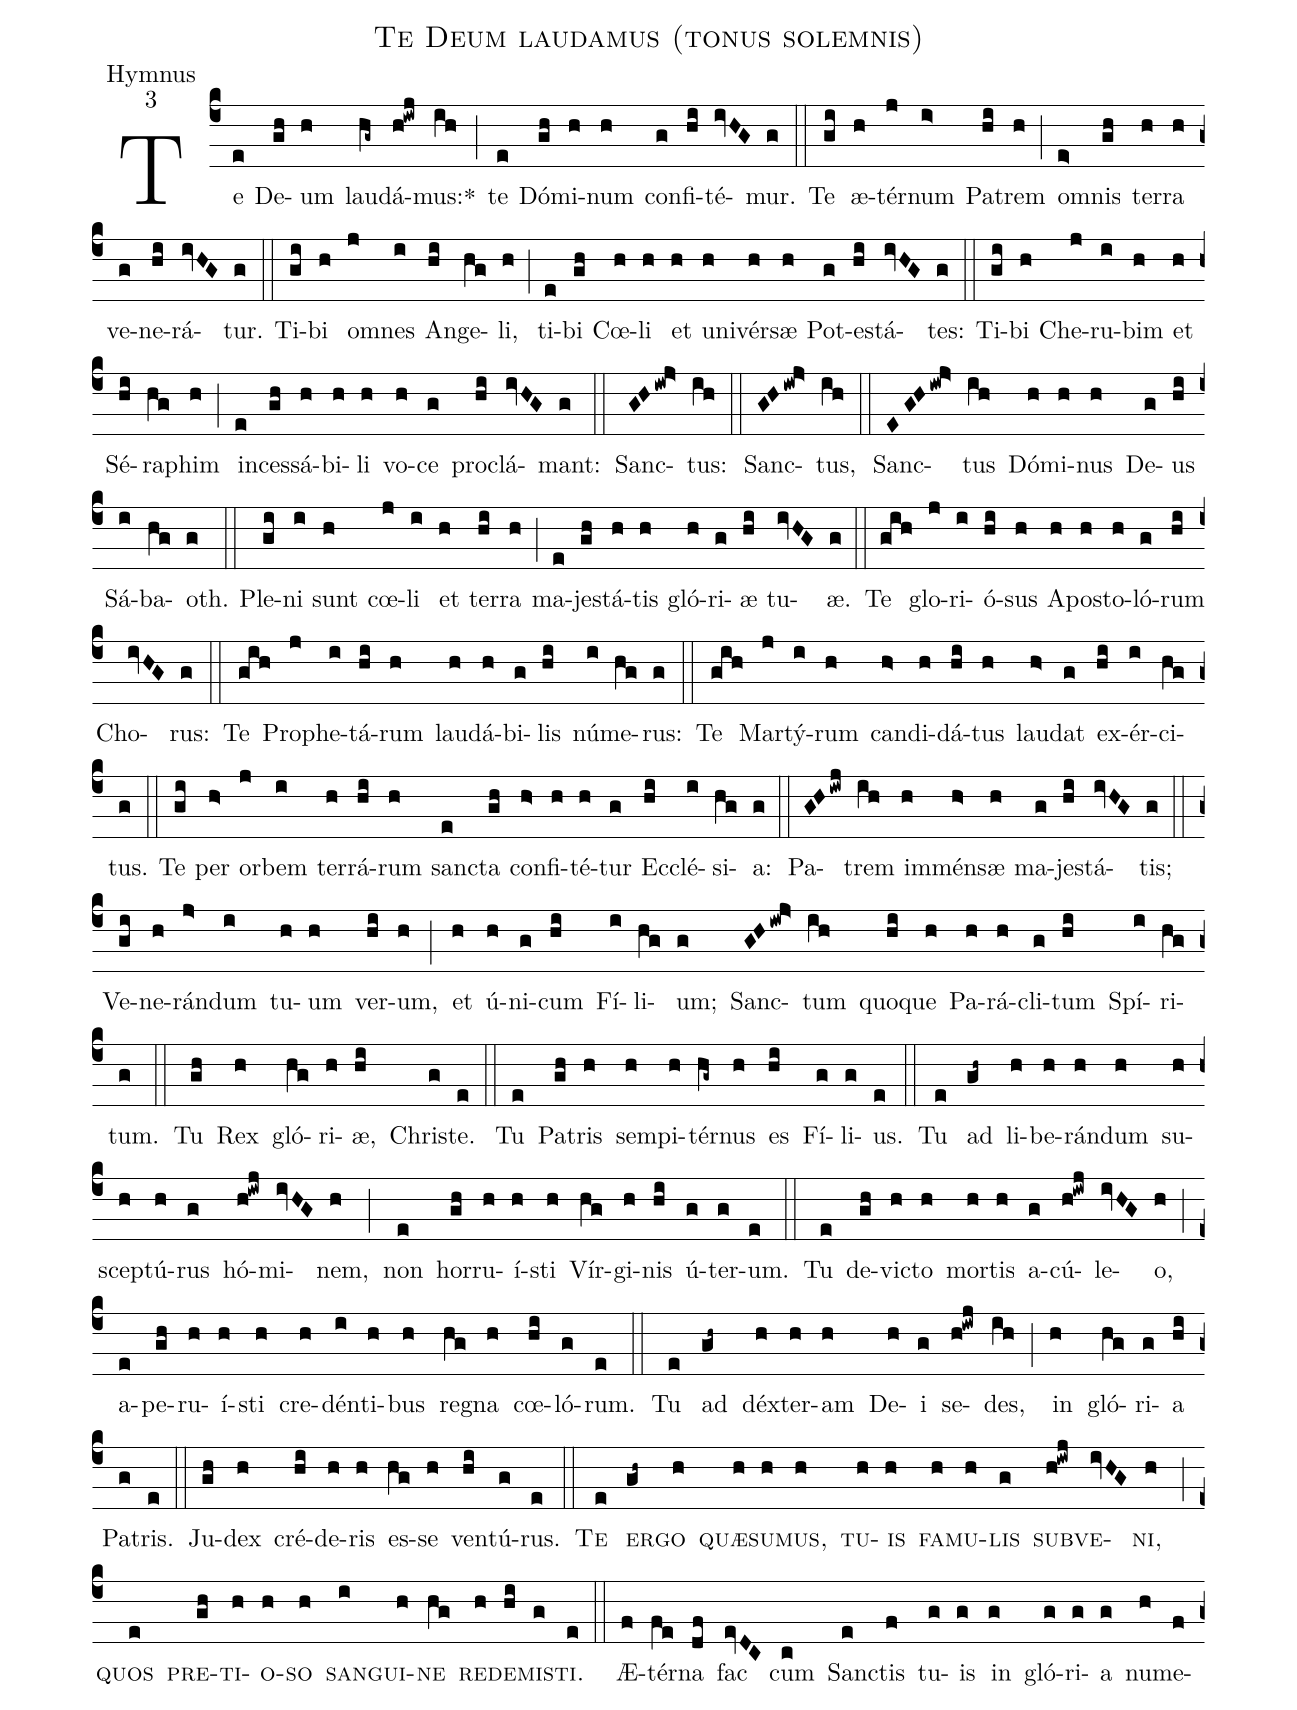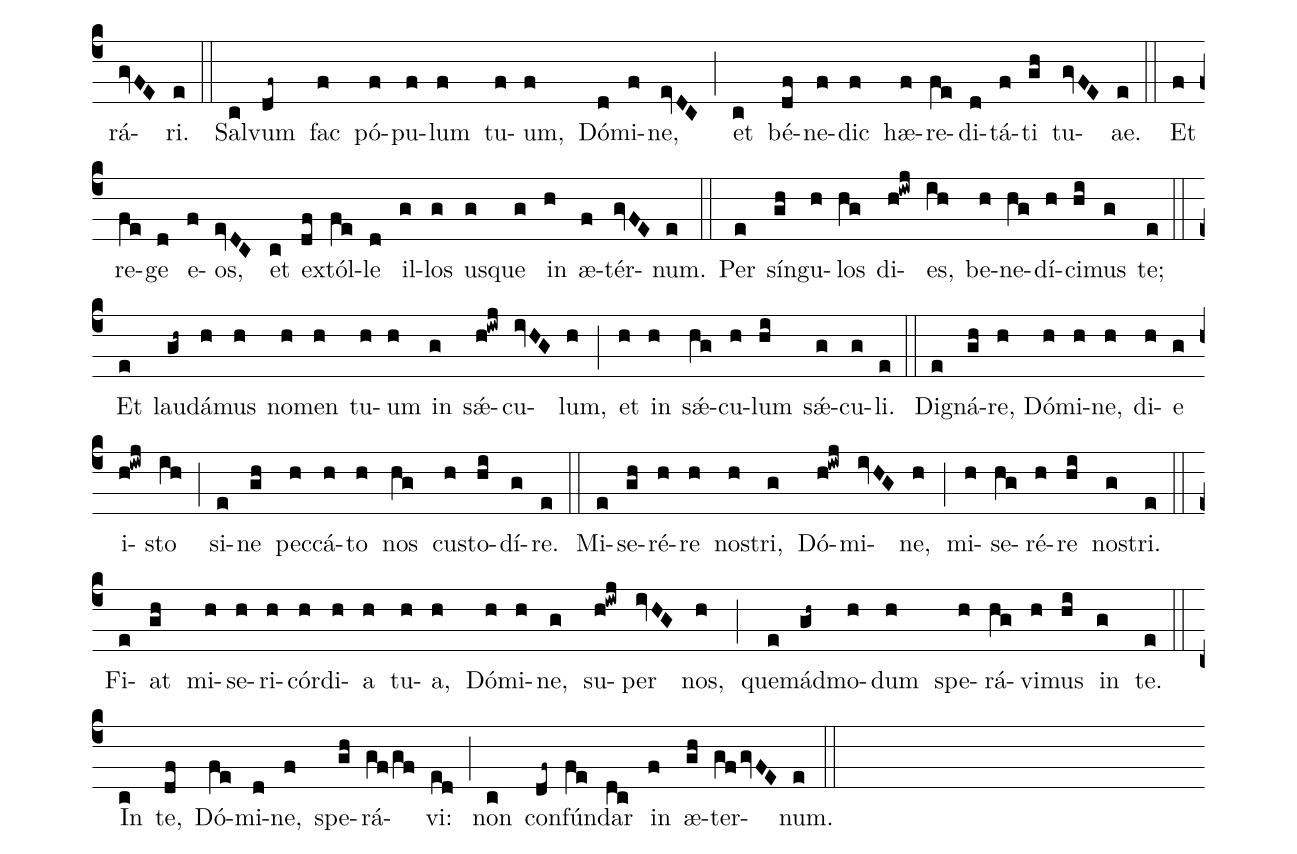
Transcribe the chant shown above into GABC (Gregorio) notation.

name:Te Deum laudamus (tonus solemnis);
office-part:Hymnus;
mode:3;
%%
(c4) Te(e) De(gh)um(h) lau(hg~)dá(h@iwj)mus:<sp>*</sp>(ih) (;)
   te(e) Dó(gh)mi(h)num(h) con(g)fi(hi)té(ivHG)mur.(g) (::)
Te(gi) æ(h)tér(j)num(i>) Pa(hi)trem(h) (;) om(e>)nis(gh) ter(h)ra(h) ve(g)ne(hi)rá(ivHG)tur.(g) (::)
Ti(gi)bi(h) om(j)nes(i) An(hi)ge(hg)li,(h) (;) ti(e)bi(gh) Cœ(h)li(h) et(h) uni(h)vér(h)sæ(h) Pot(g)es(hi)tá(ivHG)tes:(g) (::)
Ti(gi)bi(h) Che(j)ru(i)bim(h) et(h) Sé(hi)ra(hg)phim(h) (;) in(e)ces(gh)sá(h)bi(h)li(h) vo(h)ce(g) pro(hi)clá(ivHG)mant:(g) (::)
Sanc(GHiwj>)tus:(ih)(::) Sanc(GHiwj>)tus,(ih) (::)
Sanc(EGHiwj>)tus(ih) Dó(h)mi(h)nus(h) De(g)us(hi) Sá(i)ba(hg)oth.(g) (::)
Ple(gi)ni(i) sunt(h) cœ(j)li(i) et(h) ter(hi)ra(h) (;) ma(e)jes(gh)tá(h)tis(h) gló(h)ri(g)æ(hi) tu(ivHG)æ.(g) (::)
Te(gih) glo(j)ri(i)ó(hi)sus(h) A(h)po(h)sto(h)ló(g)rum(hi) Cho(ivHG)rus:(g) (::)
Te(gih) Pro(j)phe(i)tá(hi)rum(h) lau(h)dá(h)bi(g)lis(hi) nú(i)me(hg)rus:(g) (::)
Te(gih) Mar(j)tý(i)rum(h) can(h>)di(h)dá(hi)tus(h) lau(h>)dat(g) ex(hi)ér(i)ci(hg)tus.(g) (::)
Te(gi) per(h>) or(j)bem(i) ter(h)rá(hi)rum(h) sanc(e)ta(gh) con(h>)fi(h)té(h)tur(g) Ec(hi)clé(i)si(hg)a:(g) (::)
Pa(GHiwj)trem(ih) im(h)mén(h>)sæ(h) ma(g)jes(hi)tá(ivHG)tis;(g) (::)
Ve(gi)ne(h)rán(j>)dum(i) tu(h)um(h) ver(hi)um,(h) (;)
   et(h) ú(h)ni(g)cum(hi) Fí(i)li(hg)um;(g) Sanc(GHiwj>)tum(ih) quo(hi)que(h) Pa(h)rá(h)cli(g)tum(hi) Spí(i)ri(hg)tum.(g) (::)
Tu(gh) Rex(h) gló(hg)ri(h)æ,(hi) Chri(g)ste.(e) (::)
Tu(e) Pa(gh)tris(h) sem(h)pi(h)tér(hg~)nus(h) es(hi) Fí(g)li(g)us.(e) (::)
Tu(e) ad(gh~) li(h)be(h)rán(h)dum(h) su(h)scep(h)tú(h)rus(g) hó(h@iwj)mi(ivHG)nem,(h) (;) non(e) hor(gh)ru(h)í(h)sti(h) Vír(hg)gi(h)nis(hi) ú(g)ter(g)um.(e) (::)
Tu(e) de(gh)vic(h)to(h) mor(h)tis(h) a(g)cú(h@iwj)le(ivHG)o,(h) (;) a(e)pe(gh)ru(h)í(h)sti(h) cre(h)dén(i)ti(h)bus(h) reg(hg)na(h) cœ(hi)ló(g)rum.(e) (::)
Tu(e) ad(gh~) déx(h)ter(h)am(h) De(h)i(g) se(h@iwj)des,(ih) (;) in(h) gló(hg)ri(g)a(hi) Pa(g)tris.(e) (::)
Ju(gh)dex(h) cré(hi)de(h)ris(h) es(hg)se(h) ven(hi)tú(g)rus.(e) (::)
<sc>Te(e) er(gh~)go(h) quæ(h)su(h)mus,(h) tu(h)is(h) fa(h)mu(h)lis(g) sub(h@iwj)ve(ivHG)ni,(h) (;) quos(e) pre(gh)ti(h)o(h)so(h) san(i)gui(h)ne(hg) re(h)de(hi)mi(g)sti.(e)</sc> (::)
Æ(f)tér(fe)na(df) fac(evDC) cum(c) Sanc(e)tis(f) tu(g)is(g) in(g) gló(g)ri(g)a(g) nu(h)me(f)rá(gvFE)ri.(e) (::)
Sal(c)vum(df~) fac(f) pó(f)pu(f)lum(f) tu(f)um,(f) Dó(d)mi(f)ne,(evDC) (;) et(c) bé(df)ne(f)dic(f) hæ(f)re(fe)di(d)tá(f)ti(gh) tu(gvFE)ae.(e) (::)
Et(f) re(fe)ge(d) e(f)os,(evDC) et(c) ex(df)tól(fe)le(d) il(g)los(g) us(g)que(g) in(h) æ(f)tér(gvFE)num.(e) (::)
Per(e) sín(gh)gu(h)los(hg) di(h!iwj)es,(ih) be(h)ne(hg)dí(h)ci(hi)mus(g) te;(e) (::)
Et(e) lau(gh~)dá(h)mus(h) no(h)men(h) tu(h)um(h) in(g) sǽ(h@iwj)cu(ivHG)lum,(h) (;)
et(h) in(h) sǽ(hg)cu(h)lum(hi) sǽ(g)cu(g)li.(e) (::)
Dig(e)ná(gh)re(h), Dó(h)mi(h)ne,(h) di(h)e(g) i(h@iwj)sto(ih) (;) si(e)ne(gh) pec(h)cá(h)to(h) nos(hg) cus(h)to(hi)dí(g)re.(e) (::)
Mi(e)se(gh)ré(h)re(h) no(h)stri,(g) Dó(h@iwj)mi(ivHG)ne,(h) (;) mi(h)se(hg)ré(h)re(hi) no(g)stri.(e) (::)
Fi(e)at(gh) mi(h)se(h)ri(h)cór(h)di(h)a(h) tu(h)a,(h) Dó(h)mi(h)ne,(g) su(h@iwj)per(ivHG) nos,(h) (;) que(e)mád(gh~)mo(h)dum(h) spe(h)rá(hg)vi(h)mus(hi) in(g) te.(e) (::)
In(c) te,(df) Dó(fe)mi(d)ne,(f) spe(gh)rá(gf/gf)vi:(ed) (;) non(c) con(df~)fún(fe)dar(dc) in(f) æ(gh)ter(gfgvFE)num.(e) (::)
